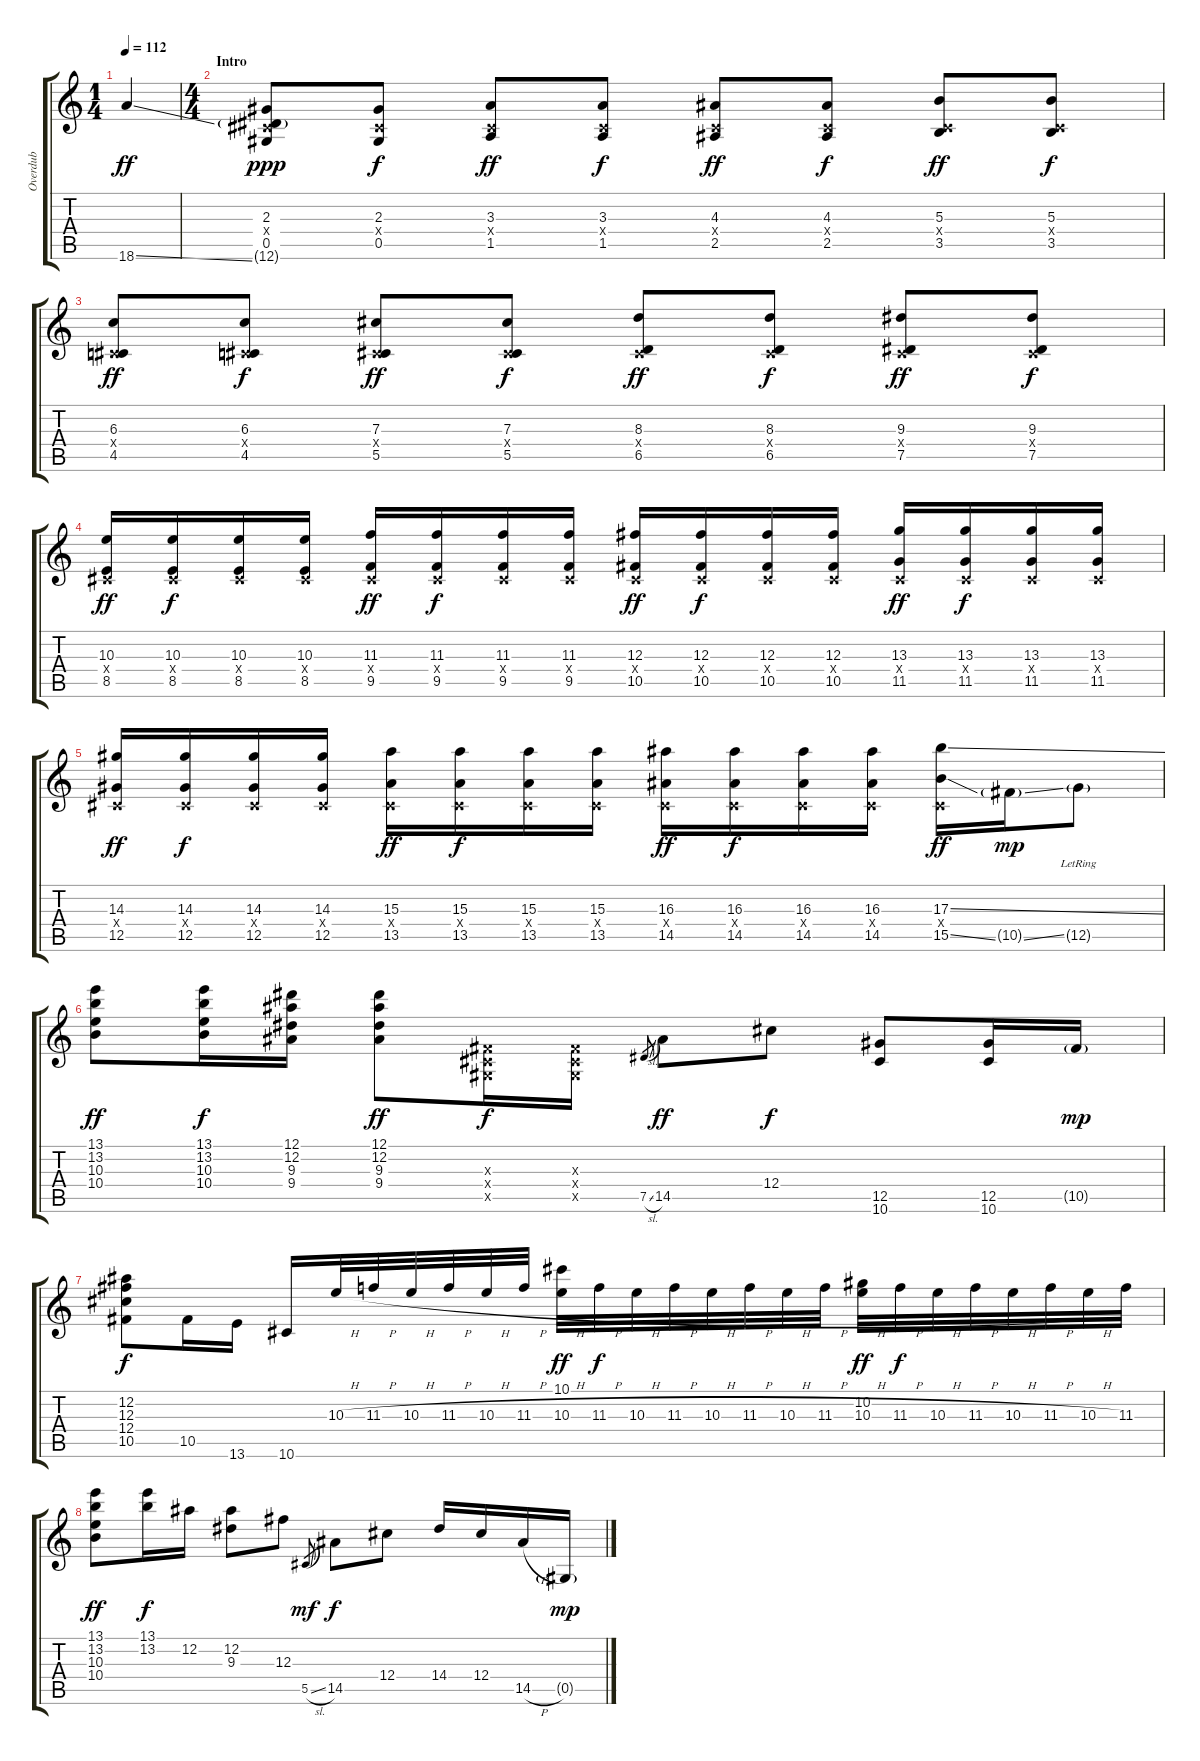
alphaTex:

\track ("Overdub" "Overdub") {instrument fretlessbass}
\staff {score tabs}
\tuning (Eb4 Bb3 Gb3 Db3 Ab2 Eb2) {hide}
\ts (1 4)
\tempo 112
\clef g2
\ks c
18.6{ss}.4{dy ff instrument fretlessbass} |
\ts (4 4)
\section ("" "Intro")
(2.3 0.4{x} 0.5 12.6{g}).8{dy ppp} (2.3 0.4{x} 0.5).8{dy f} (3.3 0.4{x} 1.5).8{dy ff} (3.3 0.4{x} 1.5).8{dy f} (4.3 0.4{x} 2.5).8{dy ff} (4.3 0.4{x} 2.5).8{dy f} (5.3 0.4{x} 3.5).8{dy ff} (5.3 0.4{x} 3.5).8{dy f} |
(6.3 0.4{x} 4.5).8{dy ff} (6.3 0.4{x} 4.5).8{dy f} (7.3 0.4{x} 5.5).8{dy ff} (7.3 0.4{x} 5.5).8{dy f} (8.3 0.4{x} 6.5).8{dy ff} (8.3 0.4{x} 6.5).8{dy f} (9.3 0.4{x} 7.5).8{dy ff} (9.3 0.4{x} 7.5).8{dy f} |
(10.3 0.4{x} 8.5).16{dy ff} (10.3 0.4{x} 8.5).16{dy f} (10.3 0.4{x} 8.5).16 (10.3 0.4{x} 8.5).16 (11.3 0.4{x} 9.5).16{dy ff} (11.3 0.4{x} 9.5).16{dy f} (11.3 0.4{x} 9.5).16 (11.3 0.4{x} 9.5).16 (12.3 0.4{x} 10.5).16{dy ff} (12.3 0.4{x} 10.5).16{dy f} (12.3 0.4{x} 10.5).16 (12.3 0.4{x} 10.5).16 (13.3 0.4{x} 11.5).16{dy ff} (13.3 0.4{x} 11.5).16{dy f} (13.3 0.4{x} 11.5).16 (13.3 0.4{x} 11.5).16 |
(14.3 0.4{x} 12.5).16{dy ff} (14.3 0.4{x} 12.5).16{dy f} (14.3 0.4{x} 12.5).16 (14.3 0.4{x} 12.5).16 (15.3 0.4{x} 13.5).16{dy ff} (15.3 0.4{x} 13.5).16{dy f} (15.3 0.4{x} 13.5).16 (15.3 0.4{x} 13.5).16 (16.3 0.4{x} 14.5).16{dy ff} (16.3 0.4{x} 14.5).16{dy f} (16.3 0.4{x} 14.5).16 (16.3 0.4{x} 14.5).16 (17.3{ss} 0.4{x} 15.5{ss}).16{dy ff} 10.5{ss g}.16{dy mp} 12.5{g lr}.8 |
(13.1 13.2 10.3 10.4).8{dy ff} (13.1 13.2 10.3 10.4).16{dy f} (12.1 12.2 9.3 9.4).16 (12.1 12.2 9.3 9.4).8{dy ff} (0.3{x} 0.4{x} 0.5{x}).16{dy f} (0.3{x} 0.4{x} 0.5{x}).16 7.5{sl}.8{gr} 14.5.8{dy ff} 12.4.8{dy f} (12.5 10.6).8 (12.5 10.6).16 10.5{g}.16{dy mp} |
(12.2 12.3 12.4 10.5).8{dy f} 10.5.16 13.6.16 10.6.16 10.3{h}.32 11.3{h}.32 10.3{h}.32 11.3{h}.32 10.3{h}.32 11.3{h}.32 (10.1 10.3{h}).32{dy ff} 11.3{h}.32{dy f} 10.3{h}.32 11.3{h}.32 10.3{h}.32 11.3{h}.32 10.3{h}.32 11.3{h}.32 (10.2 10.3{h}).32{dy ff} 11.3{h}.32{dy f} 10.3{h}.32 11.3{h}.32 10.3{h}.32 11.3{h}.32 10.3{h}.32 11.3.32 |
(13.1 13.2 10.3 10.4).8{dy ff} (13.1 13.2).16{dy f} 12.2.16 (12.2 9.3).8 12.3{ss}.8 5.5{sl}.8{gr dy mf} 14.5.8{dy f} 12.4.8 14.4.16 12.4.16 14.5{h}.16 0.5{g}.16{dy mp}
